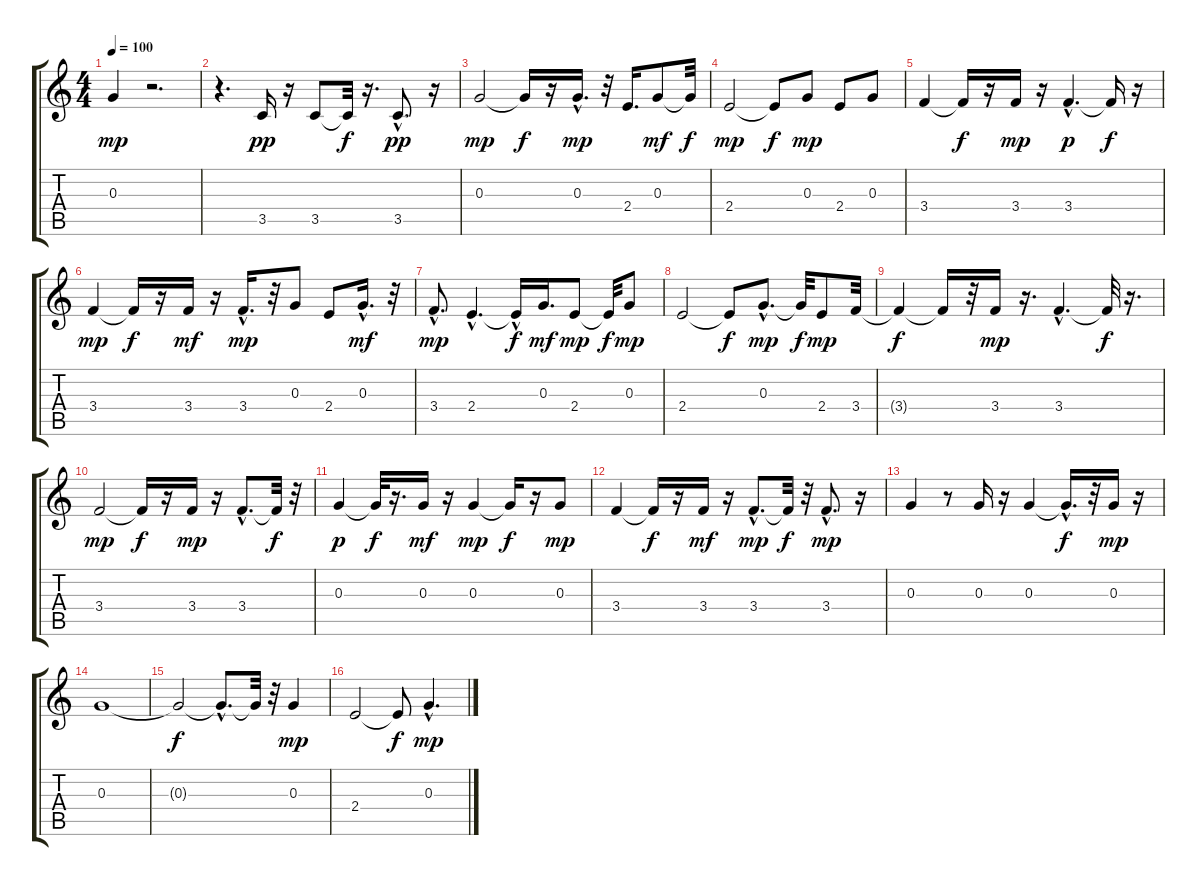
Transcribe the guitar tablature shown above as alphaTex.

\track "" {instrument synthbass2}
\staff {score tabs}
\tuning (E4 B3 G3 D3 A2 E2) {hide}
\ts (4 4)
\tempo 100
\clef g2
\ks c
0.3.4{dy mp} r.2{d} |
r.4{d} 3.5.16{dy pp} r.16 3.5.8 3.5{t}.32{dy f} r.16{d} 3.5{hac}.8{d dy pp} r.16 |
0.3.2{dy mp} 0.3{t}.16{dy f} r.16 0.3{hac}.16{d dy mp} r.32 2.4.16{d} 0.3.8{dy mf} 0.3{t}.32{dy f} |
2.4.2{dy mp} 2.4{t}.8{dy f} 0.3.8{dy mp} 2.4.8 0.3.8 |
3.4.4 3.4{t}.16{dy f} r.16 3.4.16{dy mp} r.16 3.4{hac}.4{d dy p} 3.4{t}.16{dy f} r.16 |
3.4.4{dy mp} 3.4{t}.16{dy f} r.16 3.4.16{dy mf} r.16 3.4{hac}.16{d dy mp} r.32 0.3.8 2.4.8 0.3{hac}.16{d dy mf} r.32 |
3.4{hac}.8{d dy mp} 2.4{hac}.4{d} 2.4{hac t}.16{dy f} 0.3.16{d dy mf} 2.4.8{dy mp} 2.4{t}.32{dy f} 0.3.8{dy mp} |
2.4.2 2.4{t}.8{dy f} 0.3{hac}.8{d dy mp} 0.3{t}.32{dy f} 2.4.8{dy mp} 3.4.32 |
3.4{t}.4{dy f} 3.4{t}.16 r.32 3.4.16{dy mp} r.16{d} 3.4{hac}.4{d} 3.4{t}.32{dy f} r.16{d} |
3.4.2{dy mp} 3.4{t}.16{dy f} r.16 3.4.16{dy mp} r.16 3.4{hac}.8{d} 3.4{t}.32{dy f} r.32 |
0.3.4{dy p} 0.3{t}.32{dy f} r.16{d} 0.3.16{dy mf} r.16 0.3.4{dy mp} 0.3{t}.16{dy f} r.16 0.3.8{dy mp} |
3.4.4 3.4{t}.16{dy f} r.16 3.4.16{dy mf} r.16 3.4{hac}.8{d dy mp} 3.4{t}.32{dy f} r.32 3.4{hac}.8{d dy mp} r.16 |
0.3.4 r.8 0.3.16 r.16 0.3.4 0.3{hac t}.16{d dy f} r.32 0.3.16{dy mp} r.16 |
0.3.1 |
0.3{t}.2{dy f} 0.3{hac t}.8{d} 0.3{t}.32 r.32 0.3.4{dy mp} |
2.4.2 2.4{t}.8{dy f} 0.3{hac}.4{d dy mp}
